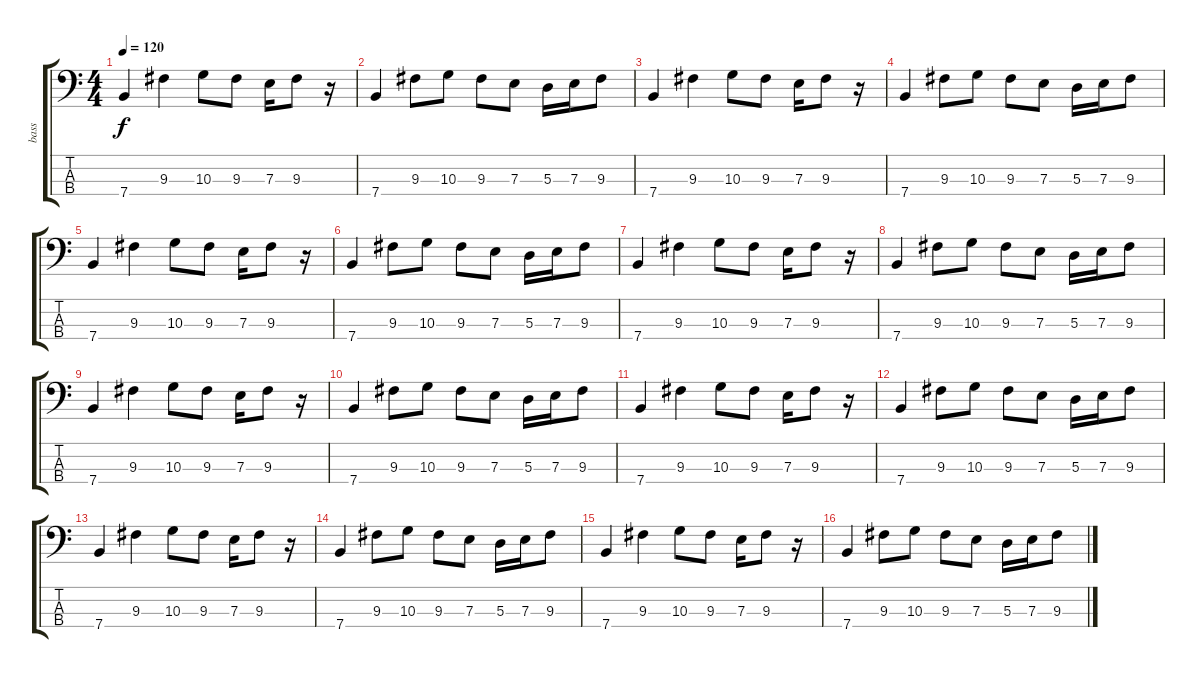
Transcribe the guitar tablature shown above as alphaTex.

\track ("bass" "bass") {instrument electricbasspick}
\staff {score tabs}
\tuning (G2 D2 A1 E1) {hide}
\ts (4 4)
\tempo 120
\clef f4
\ks c
7.4.4{dy f} 9.3.4 10.3.8 9.3.8 7.3.16 9.3.8 r.16 |
7.4.4 9.3.8 10.3.8 9.3.8 7.3.8 5.3.16 7.3.16 9.3.8 |
7.4.4 9.3.4 10.3.8 9.3.8 7.3.16 9.3.8 r.16 |
7.4.4 9.3.8 10.3.8 9.3.8 7.3.8 5.3.16 7.3.16 9.3.8 |
7.4.4 9.3.4 10.3.8 9.3.8 7.3.16 9.3.8 r.16 |
7.4.4 9.3.8 10.3.8 9.3.8 7.3.8 5.3.16 7.3.16 9.3.8 |
7.4.4 9.3.4 10.3.8 9.3.8 7.3.16 9.3.8 r.16 |
7.4.4 9.3.8 10.3.8 9.3.8 7.3.8 5.3.16 7.3.16 9.3.8 |
7.4.4 9.3.4 10.3.8 9.3.8 7.3.16 9.3.8 r.16 |
7.4.4 9.3.8 10.3.8 9.3.8 7.3.8 5.3.16 7.3.16 9.3.8 |
7.4.4 9.3.4 10.3.8 9.3.8 7.3.16 9.3.8 r.16 |
7.4.4 9.3.8 10.3.8 9.3.8 7.3.8 5.3.16 7.3.16 9.3.8 |
7.4.4 9.3.4 10.3.8 9.3.8 7.3.16 9.3.8 r.16 |
7.4.4 9.3.8 10.3.8 9.3.8 7.3.8 5.3.16 7.3.16 9.3.8 |
7.4.4 9.3.4 10.3.8 9.3.8 7.3.16 9.3.8 r.16 |
7.4.4 9.3.8 10.3.8 9.3.8 7.3.8 5.3.16 7.3.16 9.3.8
